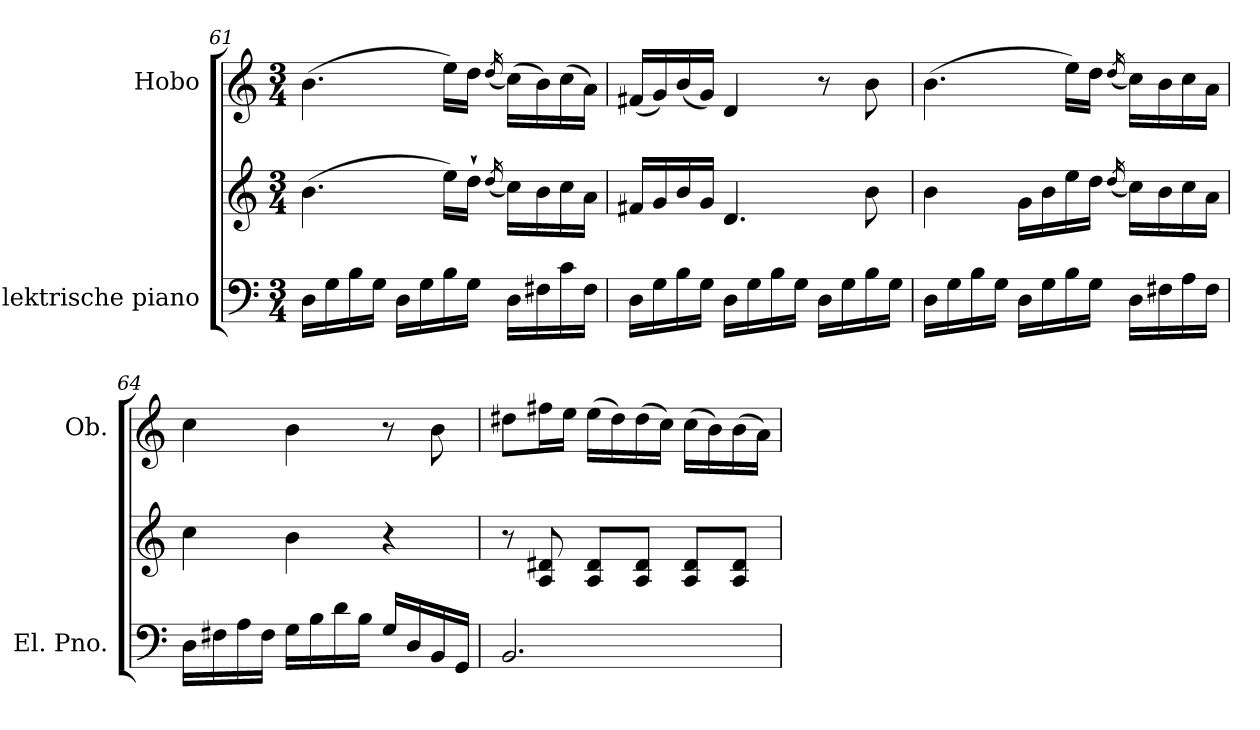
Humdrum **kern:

**kern	**kern	**kern
*part2	*part2	*part1
*staff3	*staff2	*staff1
*I"Elektrische piano	*	*I"Hobo
*I'El. Pno.	*	*I'Ob.
!!LO:PB:g=z
*clefF4	*clefG2	*clefG2
*k[]	*k[]	*k[]
*M3/4	*M3/4	*M3/4
=61	=61	=61
16D\LL	(4.b\	(4.b\
16G\	.	.
16B\	.	.
16G\JJ	.	.
16D\LL	.	.
16G\	.	.
16B\	16ee\LL)	16ee\LL)
16G\JJ	16dd`\JJ	16dd\JJ
.	(16qdd/	(16qdd/
16D\LL	16cc\LL)	(16cc\LL)
16F#X\	16b\	16b\)
16c\	16cc\	(16cc\
16F#\JJ	16a\JJ	16a\JJ)
=62	=62	=62
16D\LL	16f#X/LL	(16f#X/LL
16G\	16g/	16g/)
16B\	16b/	(16b/
16G\JJ	16g/JJ	16g/JJ)
16D\LL	4.d/	4d/
16G\	.	.
16B\	.	.
16G\JJ	.	.
16D\LL	.	8r
16G\	.	.
16B\	8b\	8b\
16G\JJ	.	.
=63	=63	=63
16D\LL	4b\	(4.b\
16G\	.	.
16B\	.	.
16G\JJ	.	.
16D\LL	16g\LL	.
16G\	16b\	.
16B\	16ee\	16ee\LL)
16G\JJ	16dd\JJ	16dd\JJ
.	(16qdd/	(16qdd/
16D\LL	16cc\LL)	16cc\LL)
16F#X\	16b\	16b\
16A\	16cc\	16cc\
16F#\JJ	16a\JJ	16a\JJ
!!LO:LB:g=z
=64	=64	=64
16D\LL	4cc\	4cc\
16F#X\	.	.
16A\	.	.
16F#\JJ	.	.
16G\LL	4b\	4b\
16B\	.	.
16d\	.	.
16B\JJ	.	.
16G/LL	4r	8r
16D/	.	.
16BB/	.	8b\
16GG/JJ	.	.
=65	=65	=65
2.BB/	8r	8dd#X\L
.	8A/ 8d#X/	16ff#X\L
.	.	16ee\JJ
.	8A/ 8d#/L	(16ee\LL
.	.	16dd#\)
.	8A/ 8d#/J	(16dd#\
.	.	16cc\JJ)
.	8A/ 8d#/L	(16cc\LL
.	.	16b\)
.	8A/ 8d#/J	(16b\
.	.	16a\JJ)
=	=	=
*-	*-	*-
